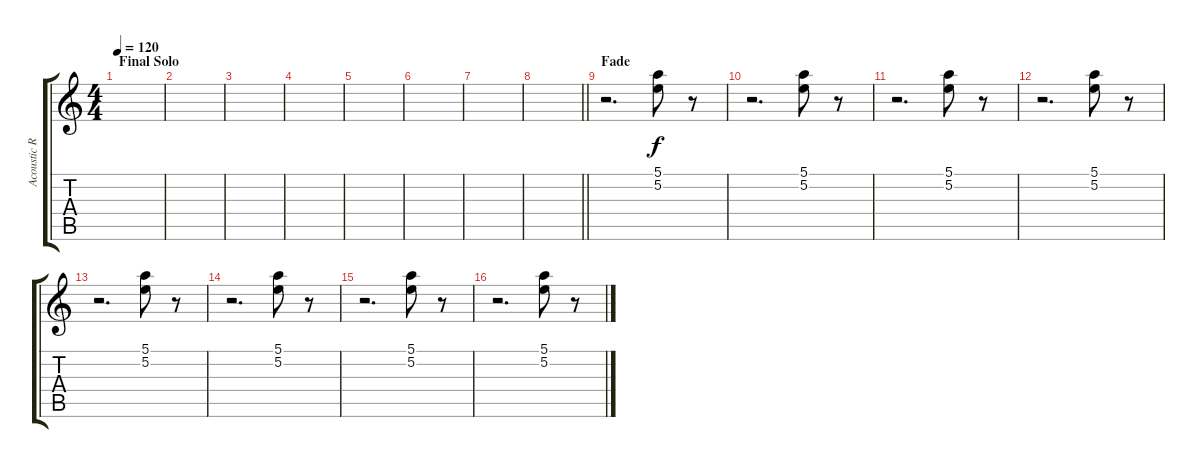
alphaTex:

\track ("Acoustic Rythym" "Acoustic R") {instrument acousticguitarsteel}
\staff {score tabs}
\tuning (E4 B3 G3 D3 A2 E2) {hide}
\ts (4 4)
\section ("" "Final Solo")
\tempo 120
\clef g2
\ks c
|
|
|
|
|
|
|
\barLineRight lightlight
|
\section ("" "Fade")
r.2{d} (5.1 5.2).8 r.8 |
r.2{d} (5.1 5.2).8 r.8 |
r.2{d} (5.1 5.2).8 r.8 |
r.2{d} (5.1 5.2).8 r.8 |
r.2{d} (5.1 5.2).8 r.8 |
r.2{d} (5.1 5.2).8 r.8 |
r.2{d} (5.1 5.2).8 r.8 |
r.2{d} (5.1 5.2).8 r.8
